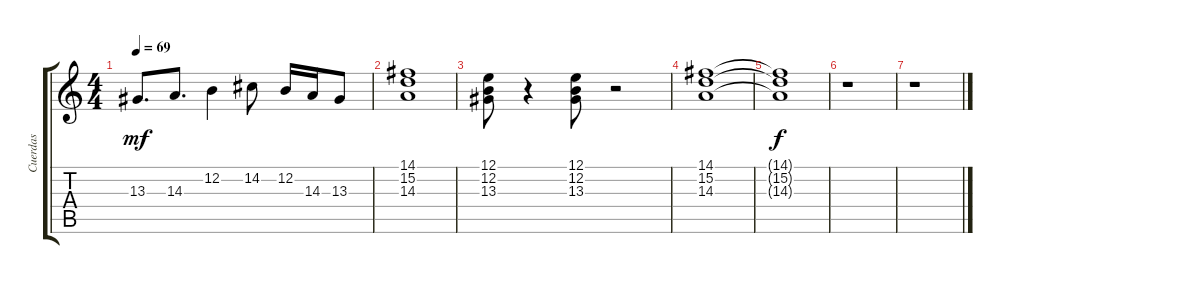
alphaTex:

\track ("Cuerdas" "Cuerdas") {instrument stringensemble2}
\staff {score tabs}
\tuning (E4 B3 G3 D3 A2 E2) {hide}
\ts (4 4)
\tempo 69
\clef g2
\ks c
13.3.8{d dy mf} 14.3.8{d} 12.2.4 14.2.8 12.2.16 14.3.16 13.3.8 |
(14.1 15.2 14.3).1 |
(12.1 12.2 13.3).8 r.4 (12.1 12.2 13.3).8 r.2 |
(14.1 15.2 14.3).1 |
(14.1{t} 15.2{t} 14.3{t}).1{dy f} |
r.1 |
r.1
